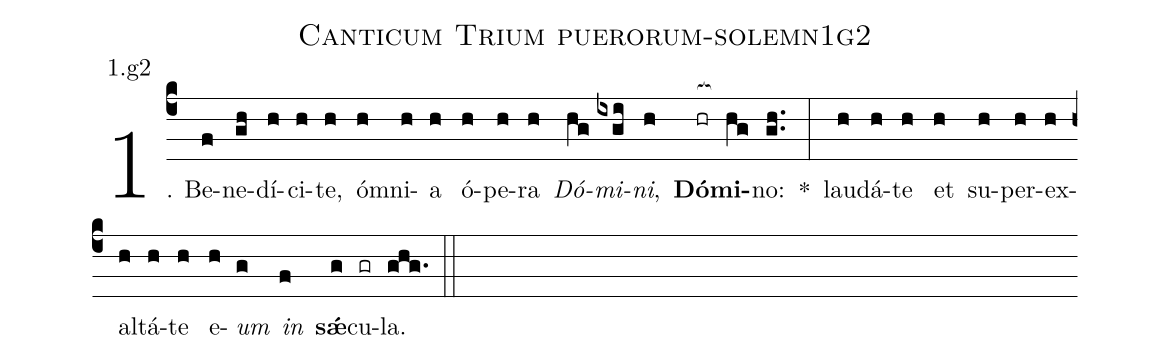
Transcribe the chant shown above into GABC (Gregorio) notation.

name: Canticum Trium puerorum-solemn1g2;
annotation: 1.g2;
%%
(c4)1. Be(f)ne(gh)dí(h)ci(h)te,(h) óm(h)ni(h)a(h) ó(h)pe(h)ra(h) <i>Dó</i>(hg)<i>mi</i>(ixgi)<i>ni</i>,(h) <b>Dó</b>(hr[ocb:1{])<b>mi</b>(hg[ocb:0}])no:(gh..) *(:) lau(h)dá(h)te(h) et(h) su(h)per(h)ex(h)al(h)tá(h)te(h) e(h)<i>um</i>(g) <i>in</i>(f) <b>sǽ</b>(g)cu(gr)la.(ghg.) (::)
